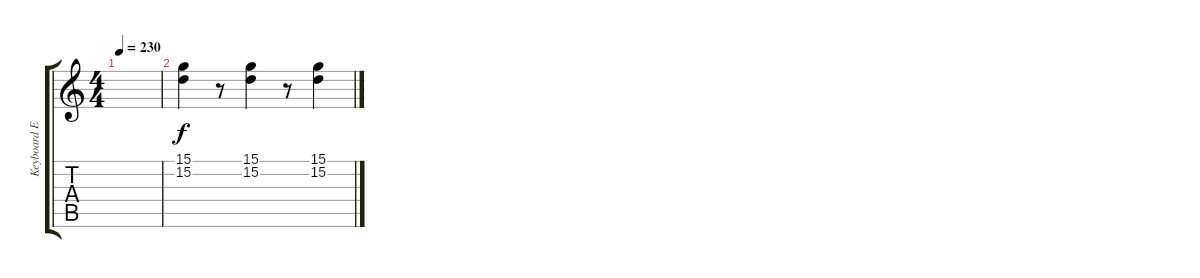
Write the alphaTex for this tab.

\track ("Keyboard Effect : Kotobuki Tsumugi - San" "Keyboard E") {instrument trumpet}
\staff {score tabs}
\tuning (E4 B3 G3 D3 A2 E2) {hide}
\ts (4 4)
\tempo 230
\clef g2
\ks c
|
(15.1 15.2).4 r.8 (15.1 15.2).4 r.8 (15.1 15.2).4
